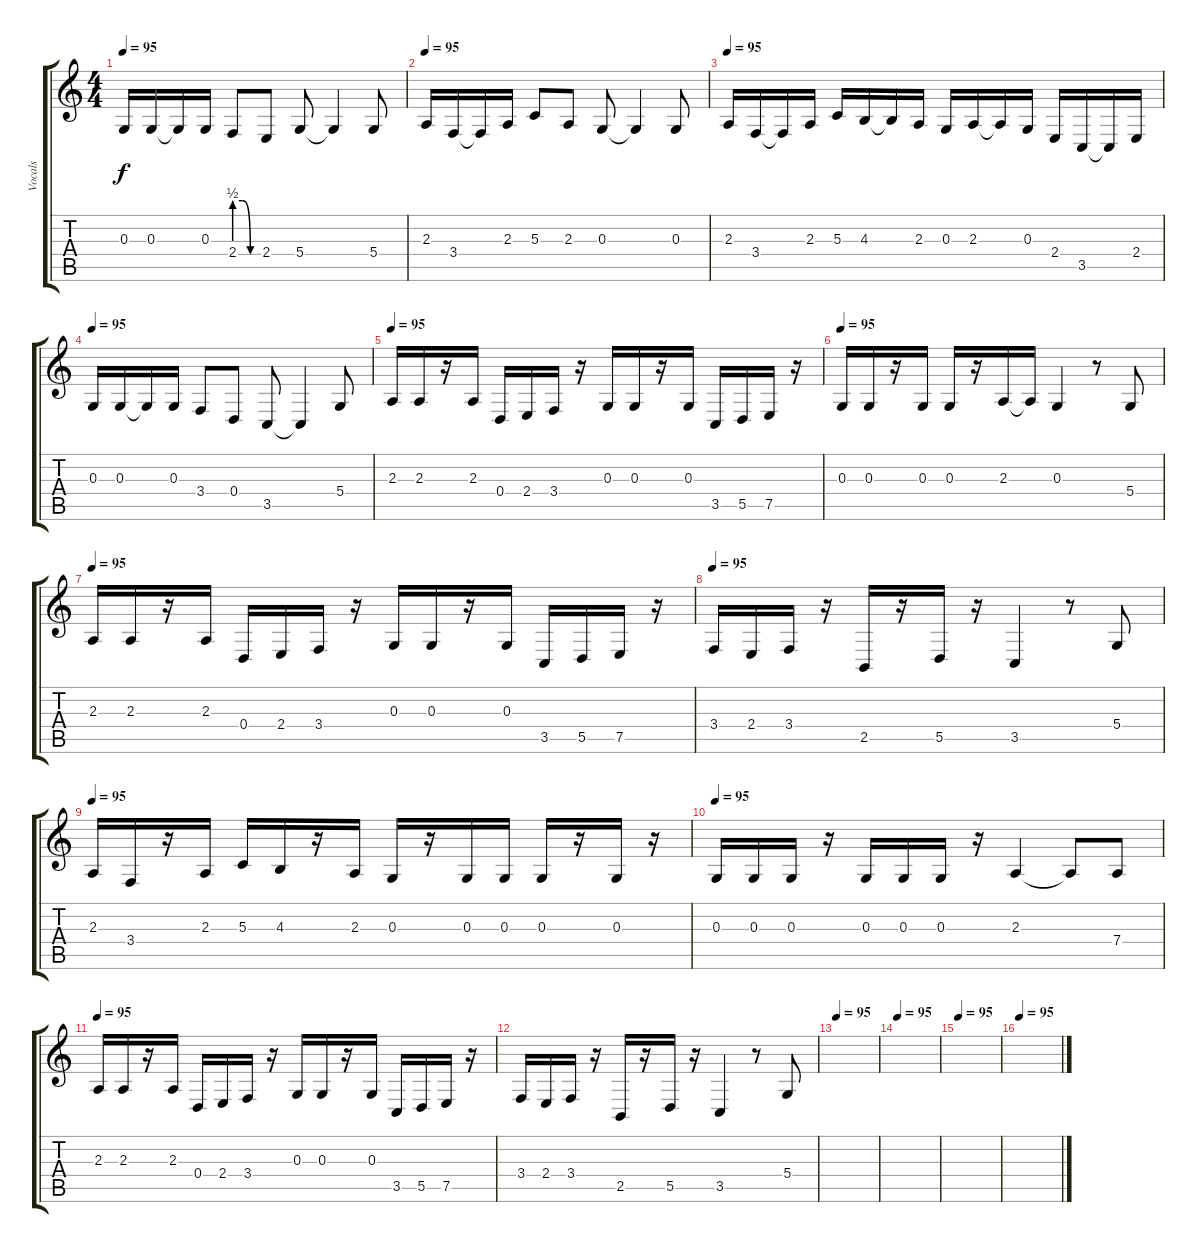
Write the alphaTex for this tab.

\track ("Vocals" "Vocals") {instrument lead1square}
\staff {score tabs}
\tuning (E4 B3 G3 D3 A2 E2) {hide}
\ts (4 4)
\tempo 95
\clef g2
\ks c
0.3.16{dy f} 0.3.16 0.3{t}.16 0.3.16 2.4{be (custom 0 2 20 2 40 0 60 0)}.8 2.4.8 5.4.8 5.4{t}.4 5.4.8 |
\tempo 95
2.3.16 3.4.16 3.4{t}.16 2.3.16 5.3.8 2.3.8 0.3.8 0.3{t}.4 0.3.8 |
\tempo 95
2.3.16 3.4.16 3.4{t}.16 2.3.16 5.3.16 4.3.16 4.3{t}.16 2.3.16 0.3.16 2.3.16 2.3{t}.16 0.3.16 2.4.16 3.5.16 3.5{t}.16 2.4.16 |
\tempo 95
0.3.16 0.3.16 0.3{t}.16 0.3.16 3.4.8 0.4.8 3.5.8 3.5{t}.4 5.4.8 |
\tempo 95
2.3.16 2.3.16 r.16 2.3.16 0.4.16 2.4.16 3.4.16 r.16 0.3.16 0.3.16 r.16 0.3.16 3.5.16 5.5.16 7.5.16 r.16 |
\tempo 95
0.3.16 0.3.16 r.16 0.3.16 0.3.16 r.16 2.3.16 2.3{t}.16 0.3.4 r.8 5.4.8 |
\tempo 95
2.3.16 2.3.16 r.16 2.3.16 0.4.16 2.4.16 3.4.16 r.16 0.3.16 0.3.16 r.16 0.3.16 3.5.16 5.5.16 7.5.16 r.16 |
\tempo 95
3.4.16 2.4.16 3.4.16 r.16 2.5.16 r.16 5.5.16 r.16 3.5.4 r.8 5.4.8 |
\tempo 95
2.3.16 3.4.16 r.16 2.3.16 5.3.16 4.3.16 r.16 2.3.16 0.3.16 r.16 0.3.16 0.3.16 0.3.16 r.16 0.3.16 r.16 |
\tempo 95
0.3.16 0.3.16 0.3.16 r.16 0.3.16 0.3.16 0.3.16 r.16 2.3.4 2.3{t}.8 7.4.8 |
\tempo 95
2.3.16 2.3.16 r.16 2.3.16 0.4.16 2.4.16 3.4.16 r.16 0.3.16 0.3.16 r.16 0.3.16 3.5.16 5.5.16 7.5.16 r.16 |
3.4.16 2.4.16 3.4.16 r.16 2.5.16 r.16 5.5.16 r.16 3.5.4 r.8 5.4.8 |
\tempo 95
|
\tempo 95
|
\tempo 95
|
\tempo 95
